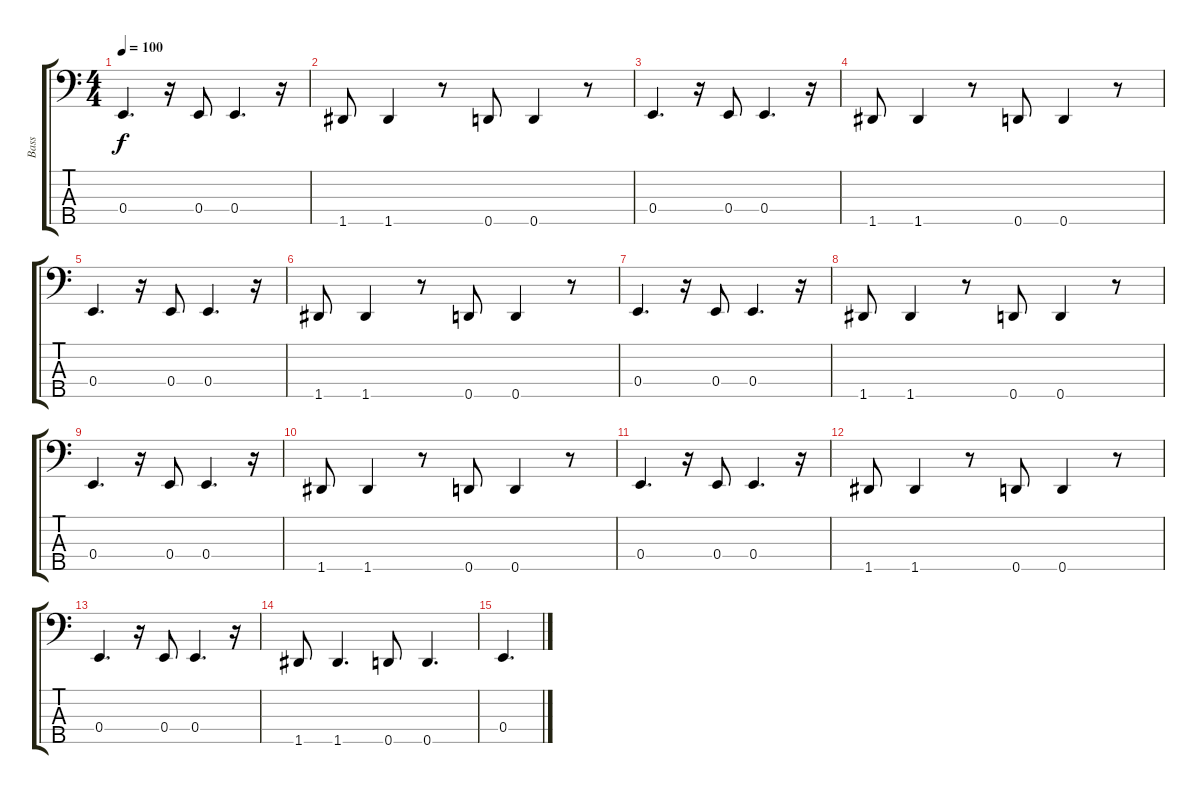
\track ("Bass" "Bass") {instrument electricbassfinger}
\staff {score tabs}
\tuning (G2 D2 A1 E1 D1) {hide}
\ts (4 4)
\tempo 100
\clef f4
\ks c
0.4.4{d dy f} r.16 0.4.8 0.4.4{d} r.16 |
1.5.8 1.5.4 r.8 0.5.8 0.5.4 r.8 |
0.4.4{d} r.16 0.4.8 0.4.4{d} r.16 |
1.5.8 1.5.4 r.8 0.5.8 0.5.4 r.8 |
0.4.4{d} r.16 0.4.8 0.4.4{d} r.16 |
1.5.8 1.5.4 r.8 0.5.8 0.5.4 r.8 |
0.4.4{d} r.16 0.4.8 0.4.4{d} r.16 |
1.5.8 1.5.4 r.8 0.5.8 0.5.4 r.8 |
0.4.4{d} r.16 0.4.8 0.4.4{d} r.16 |
1.5.8 1.5.4 r.8 0.5.8 0.5.4 r.8 |
0.4.4{d} r.16 0.4.8 0.4.4{d} r.16 |
1.5.8 1.5.4 r.8 0.5.8 0.5.4 r.8 |
0.4.4{d} r.16 0.4.8 0.4.4{d} r.16 |
1.5.8 1.5.4{d} 0.5.8 0.5.4{d} |
0.4.4{d}
